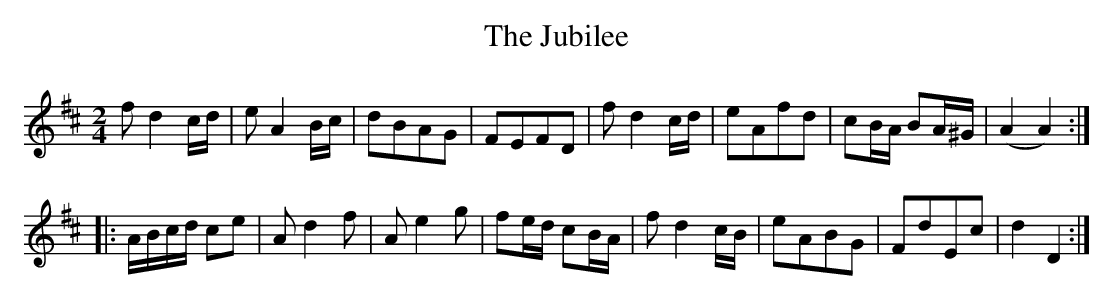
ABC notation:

X:1
T:Jubilee, The
M:2/4
L:1/8
K:D
f d2 c/d/ | e A2 B/c/ | dBAG | FEFD | f d2 c/d/ | eAfd | cB/A/ BA/^G/ | (A2 A2) :|
|: A/B/c/d/ ce | A d2 f | A e2 g | fe/d/ cB/A/ | f d2 c/B/ | eABG | FdEc | d2 D2 :|
